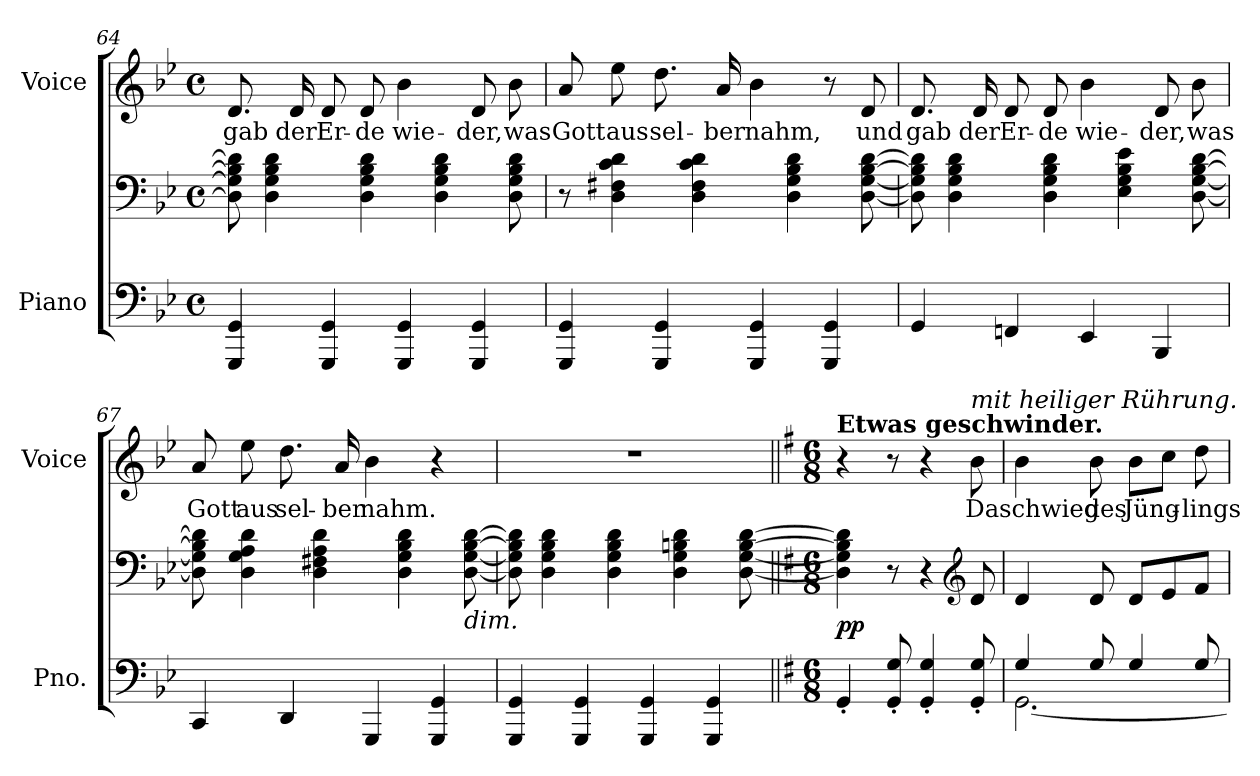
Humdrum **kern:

**kern	**kern	**dynam	**kern	**text
*part2	*part2	*part2	*part1	*part1
*staff3	*staff2	*staff2/3	*staff1	*staff1
*I"Piano	*	*	*I"Voice	*
*I'Pno.	*	*	*I'Voice	*
*clefF4	*clefF4	*	*clefG2	*
*k[b-e-]	*k[b-e-]	*	*k[b-e-]	*
*B-:	*B-:	*	*B-:	*
*M4/4	*M4/4	*	*M4/4	*
*met(c)	*met(c)	*	*met(c)	*
=64	=64	=64	=64	=64
!	!	!	!	!LO:LY:b:color=#000000
4GGGi/ 4GGi	8Di\] 8Gi] 8B-i] 8di]	.	8.di/	gab
.	4Di\ 4Gi 4B-i 4di	.	.	.
!	!	!	!	!LO:LY:b:color=#000000
.	.	.	16di/	der
!	!	!	!	!LO:LY:b:color=#000000
4GGGi/ 4GGi	.	.	8di/	Er-
!	!	!	!	!LO:LY:b:color=#000000
.	4Di\ 4Gi 4B-i 4di	.	8di/	-de
!	!	!	!	!LO:LY:b:color=#000000
4GGGi/ 4GGi	.	.	4b-i\	wie-
.	4Di\ 4Gi 4B-i 4di	.	.	.
!	!	!	!	!LO:LY:b:color=#000000
4GGGi/ 4GGi	.	.	8di/	-der,
!	!	!	!	!LO:LY:b:color=#000000
.	8Di\ 8Gi 8B-i 8di	.	8b-i\	was
!!LO:LB:g=z
=65	=65	=65	=65	=65
!	!	!	!	!LO:LY:b:color=#000000
4GGGi/ 4GGi	8r	.	8ai/	Gott
!	!	!	!	!LO:LY:b:color=#000000
.	4Di\ 4F#Xi 4ci 4di	.	8ee-i\	aus
!	!	!	!	!LO:LY:b:color=#000000
4GGGi/ 4GGi	.	.	8.ddi\	sel-
.	4Di\ 4F#i 4ci 4di	.	.	.
!	!	!	!	!LO:LY:b:color=#000000
.	.	.	16ai/	-ber
!	!	!	!	!LO:LY:b:color=#000000
4GGGi/ 4GGi	.	.	4b-i\	nahm,
.	4Di\ 4Gi 4B-i 4di	.	.	.
4GGGi/ 4GGi	.	.	8r	.
!	!	!	!	!LO:LY:b:color=#000000
.	[<8Di\ [<8Gi [>8B-i [>8di	.	8di/	und
=66	=66	=66	=66	=66
!	!	!	!	!LO:LY:b:color=#000000
4GGi/	8Di\] 8Gi] 8B-i] 8di]	.	8.di/	gab
.	4Di\ 4Gi 4B-i 4di	.	.	.
!	!	!	!	!LO:LY:b:color=#000000
.	.	.	16di/	der
!	!	!	!	!LO:LY:b:color=#000000
4FFni/	.	.	8di/	Er-
!	!	!	!	!LO:LY:b:color=#000000
.	4Di\ 4Gi 4B-i 4di	.	8di/	-de
!	!	!	!	!LO:LY:b:color=#000000
4EE-i/	.	.	4b-i\	wie-
.	4E-i\ 4Gi 4B-i 4e-i	.	.	.
!	!	!	!	!LO:LY:b:color=#000000
4BBB-i/	.	.	8di/	-der,
!	!	!	!	!LO:LY:b:color=#000000
.	[<8Di\ [<8Gi [>8B-i [>8di	.	8b-i\	was
=67	=67	=67	=67	=67
!	!	!	!	!LO:LY:b:color=#000000
4CCi/	8Di\] 8Gi] 8B-i] 8di]	.	8ai/	Gott
!	!	!	!	!LO:LY:b:color=#000000
.	4Di\ 4Gi 4Ai 4di	.	8ee-i\	aus
!	!	!	!	!LO:LY:b:color=#000000
4DDi/	.	.	8.ddi\	sel-
.	4Di\ 4F#Xi 4Ai 4di	.	.	.
!	!	!	!	!LO:LY:b:color=#000000
.	.	.	16ai/	-ber
!	!	!	!	!LO:LY:b:color=#000000
4GGGi/	.	.	4b-i\	nahm.
.	4Di\ 4Gi 4B-i 4di	.	.	.
4GGGi/ 4GGi	.	.	4r	.
!	!LO:TX:b:i:t=dim.	!	!	!
.	[<8Di\ [<8Gi [>8B-i [>8di	.	.	.
=68	=68	=68	=68	=68
4GGGi/ 4GGi	8Di\] 8Gi] 8B-i] 8di]	.	1r	.
.	4Di\ 4Gi 4B-i 4di	.	.	.
4GGGi/ 4GGi	.	.	.	.
.	4Di\ 4Gi 4B-i 4di	.	.	.
4GGGi/ 4GGi	.	.	.	.
.	4Di\ 4Gi 4Bni 4di	.	.	.
4GGGi/ 4GGi	.	.	.	.
.	[<8Di\ [<8Gi [>8Bi [>8di	.	.	.
!!LO:PB:g=z
=69||	=69||	=69||	=69||	=69||
*k[f#]	*k[f#]	*	*k[f#]	*
*G:	*G:	*	*G:	*
*M6/8	*M6/8	*	*M6/8	*
!	!	!	!LO:TX:a:B:t=Etwas geschwinder.	!
4GG'i/	4Di\] 4Gi] 4Bi] 4di]	pp	4r	.
8GGi/' 8Gi'	8r	.	8r	.
4GGi/' 4Gi'	4r	.	4r	.
*	*clefG2	*	*	*
!	!	!	!LO:TX:a:i:t=mit heiliger Rührung.	!
!	!	!	!	!LO:LY:b:color=#000000
8GGi/' 8Gi'	8di/	.	8bi\	Da
=70	=70	=70	=70	=70
*^	*	*	*	*
!	!	!	!	!	!LO:LY:b:color=#000000
4Gi/	[<2.GGi\	4di/	.	4bi\	schwieg
!	!	!	!	!	!LO:LY:b:color=#000000
8Gi/	.	8di/	.	8bi\	des
!	!	!	!	!	!LO:LY:b:color=#000000
4Gi/	.	8di/L	.	8bi\L	Jüng-
.	.	8ei/	.	8cci\J	.
!	!	!	!	!	!LO:LY:b:color=#000000
8Gi/	.	8f#i/J	.	8ddi\	-lings
*v	*v	*	*	*	*
=	=	=	=	=
*-	*-	*-	*-	*-
